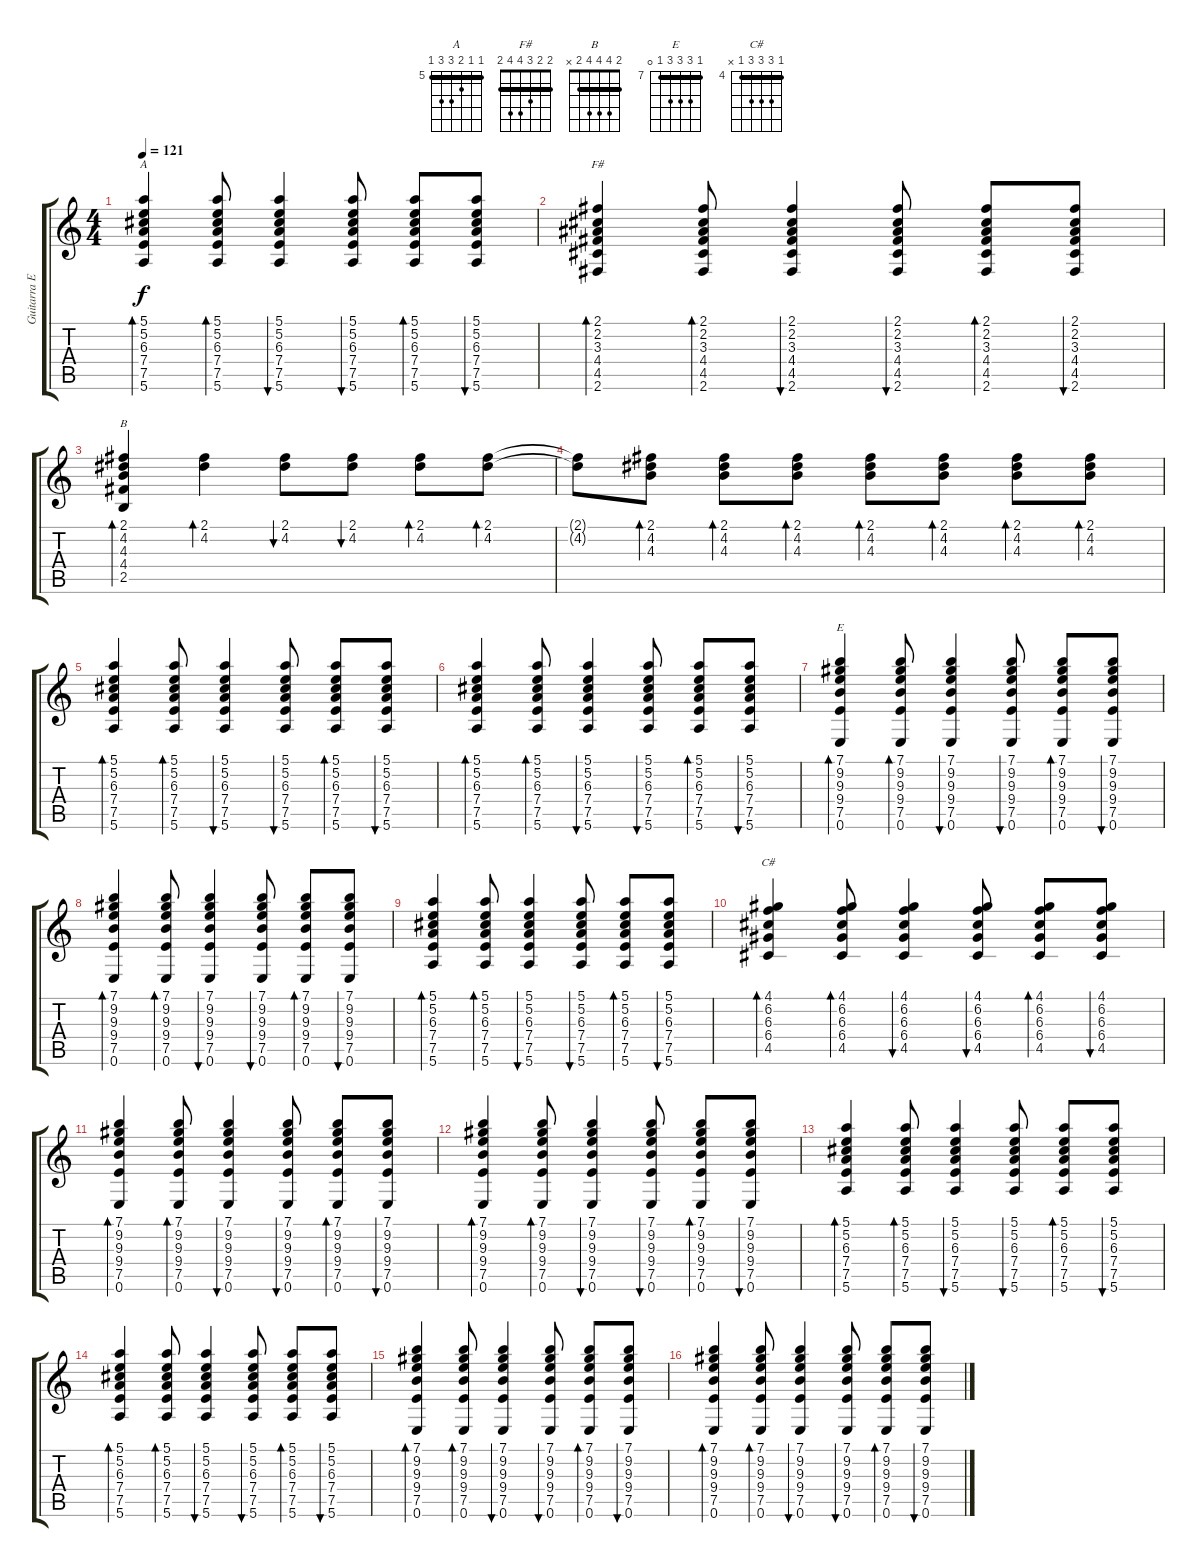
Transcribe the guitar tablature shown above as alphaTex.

\track ("Guitarra Electroacustica" "Guitarra E") {instrument acousticguitarsteel}
\staff {score tabs}
\tuning (E4 B3 G3 D3 A2 E2) {hide}
\chord ("A" 5 5 6 7 7 5) {firstfret 5 barre 5}
\chord ("F#" 2 2 3 4 4 2) {barre 2}
\chord ("B" 2 4 4 4 2 x) {barre 2}
\chord ("E" 7 9 9 9 7 0) {firstfret 7 barre 7}
\chord ("C#" 4 6 6 6 4 x) {firstfret 4 barre 4}
\ts (4 4)
\tempo 121
\clef g2
\ks c
(5.1 5.2 6.3 7.4 7.5 5.6).4{bd 60 ch "A" dy f} (5.1 5.2 6.3 7.4 7.5 5.6).8{bd 30} (5.1 5.2 6.3 7.4 7.5 5.6).4{bu 30} (5.1 5.2 6.3 7.4 7.5 5.6).8{bu 30} (5.1 5.2 6.3 7.4 7.5 5.6).8{bd 30} (5.1 5.2 6.3 7.4 7.5 5.6).8{bu 30} |
(2.1 2.2 3.3 4.4 4.5 2.6).4{bd 60 ch "F#"} (2.1 2.2 3.3 4.4 4.5 2.6).8{bd 30} (2.1 2.2 3.3 4.4 4.5 2.6).4{bu 30} (2.1 2.2 3.3 4.4 4.5 2.6).8{bu 30} (2.1 2.2 3.3 4.4 4.5 2.6).8{bd 30} (2.1 2.2 3.3 4.4 4.5 2.6).8{bu 30} |
(2.1 4.2 4.3 4.4 2.5).4{bd 60 ch "B"} (2.1 4.2).4{bd 30} (2.1 4.2).8{bu 30} (2.1 4.2).8{bu 30} (2.1 4.2).8{bd 30} (2.1 4.2).8{bd 30} |
(2.1{t} 4.2{t}).8 (2.1 4.2 4.3).8{bd 30} (2.1 4.2 4.3).8{bd 30} (2.1 4.2 4.3).8{bd 30} (2.1 4.2 4.3).8{bd 30} (2.1 4.2 4.3).8{bd 30} (2.1 4.2 4.3).8{bd 30} (2.1 4.2 4.3).8{bd 30} |
(5.1 5.2 6.3 7.4 7.5 5.6).4{bd 60} (5.1 5.2 6.3 7.4 7.5 5.6).8{bd 30} (5.1 5.2 6.3 7.4 7.5 5.6).4{bu 30} (5.1 5.2 6.3 7.4 7.5 5.6).8{bu 30} (5.1 5.2 6.3 7.4 7.5 5.6).8{bd 30} (5.1 5.2 6.3 7.4 7.5 5.6).8{bu 30} |
(5.1 5.2 6.3 7.4 7.5 5.6).4{bd 60} (5.1 5.2 6.3 7.4 7.5 5.6).8{bd 30} (5.1 5.2 6.3 7.4 7.5 5.6).4{bu 30} (5.1 5.2 6.3 7.4 7.5 5.6).8{bu 30} (5.1 5.2 6.3 7.4 7.5 5.6).8{bd 30} (5.1 5.2 6.3 7.4 7.5 5.6).8{bu 30} |
(7.1 9.2 9.3 9.4 7.5 0.6).4{bd 60 ch "E"} (7.1 9.2 9.3 9.4 7.5 0.6).8{bd 30} (7.1 9.2 9.3 9.4 7.5 0.6).4{bu 30} (7.1 9.2 9.3 9.4 7.5 0.6).8{bu 30} (7.1 9.2 9.3 9.4 7.5 0.6).8{bd 30} (7.1 9.2 9.3 9.4 7.5 0.6).8{bu 30} |
(7.1 9.2 9.3 9.4 7.5 0.6).4{bd 60} (7.1 9.2 9.3 9.4 7.5 0.6).8{bd 30} (7.1 9.2 9.3 9.4 7.5 0.6).4{bu 30} (7.1 9.2 9.3 9.4 7.5 0.6).8{bu 30} (7.1 9.2 9.3 9.4 7.5 0.6).8{bd 30} (7.1 9.2 9.3 9.4 7.5 0.6).8{bu 30} |
(5.1 5.2 6.3 7.4 7.5 5.6).4{bd 60} (5.1 5.2 6.3 7.4 7.5 5.6).8{bd 30} (5.1 5.2 6.3 7.4 7.5 5.6).4{bu 30} (5.1 5.2 6.3 7.4 7.5 5.6).8{bu 30} (5.1 5.2 6.3 7.4 7.5 5.6).8{bd 30} (5.1 5.2 6.3 7.4 7.5 5.6).8{bu 30} |
(4.1 6.2 6.3 6.4 4.5).4{bd 60 ch "C#"} (4.1 6.2 6.3 6.4 4.5).8{bd 30} (4.1 6.2 6.3 6.4 4.5).4{bu 30} (4.1 6.2 6.3 6.4 4.5).8{bu 30} (4.1 6.2 6.3 6.4 4.5).8{bd 30} (4.1 6.2 6.3 6.4 4.5).8{bu 30} |
(7.1 9.2 9.3 9.4 7.5 0.6).4{bd 60} (7.1 9.2 9.3 9.4 7.5 0.6).8{bd 30} (7.1 9.2 9.3 9.4 7.5 0.6).4{bu 30} (7.1 9.2 9.3 9.4 7.5 0.6).8{bu 30} (7.1 9.2 9.3 9.4 7.5 0.6).8{bd 30} (7.1 9.2 9.3 9.4 7.5 0.6).8{bu 30} |
(7.1 9.2 9.3 9.4 7.5 0.6).4{bd 60} (7.1 9.2 9.3 9.4 7.5 0.6).8{bd 30} (7.1 9.2 9.3 9.4 7.5 0.6).4{bu 30} (7.1 9.2 9.3 9.4 7.5 0.6).8{bu 30} (7.1 9.2 9.3 9.4 7.5 0.6).8{bd 30} (7.1 9.2 9.3 9.4 7.5 0.6).8{bu 30} |
(5.1 5.2 6.3 7.4 7.5 5.6).4{bd 60} (5.1 5.2 6.3 7.4 7.5 5.6).8{bd 30} (5.1 5.2 6.3 7.4 7.5 5.6).4{bu 30} (5.1 5.2 6.3 7.4 7.5 5.6).8{bu 30} (5.1 5.2 6.3 7.4 7.5 5.6).8{bd 30} (5.1 5.2 6.3 7.4 7.5 5.6).8{bu 30} |
(5.1 5.2 6.3 7.4 7.5 5.6).4{bd 60} (5.1 5.2 6.3 7.4 7.5 5.6).8{bd 30} (5.1 5.2 6.3 7.4 7.5 5.6).4{bu 30} (5.1 5.2 6.3 7.4 7.5 5.6).8{bu 30} (5.1 5.2 6.3 7.4 7.5 5.6).8{bd 30} (5.1 5.2 6.3 7.4 7.5 5.6).8{bu 30} |
(7.1 9.2 9.3 9.4 7.5 0.6).4{bd 60} (7.1 9.2 9.3 9.4 7.5 0.6).8{bd 30} (7.1 9.2 9.3 9.4 7.5 0.6).4{bu 30} (7.1 9.2 9.3 9.4 7.5 0.6).8{bu 30} (7.1 9.2 9.3 9.4 7.5 0.6).8{bd 30} (7.1 9.2 9.3 9.4 7.5 0.6).8{bu 30} |
(7.1 9.2 9.3 9.4 7.5 0.6).4{bd 60} (7.1 9.2 9.3 9.4 7.5 0.6).8{bd 30} (7.1 9.2 9.3 9.4 7.5 0.6).4{bu 30} (7.1 9.2 9.3 9.4 7.5 0.6).8{bu 30} (7.1 9.2 9.3 9.4 7.5 0.6).8{bd 30} (7.1 9.2 9.3 9.4 7.5 0.6).8{bu 30}
